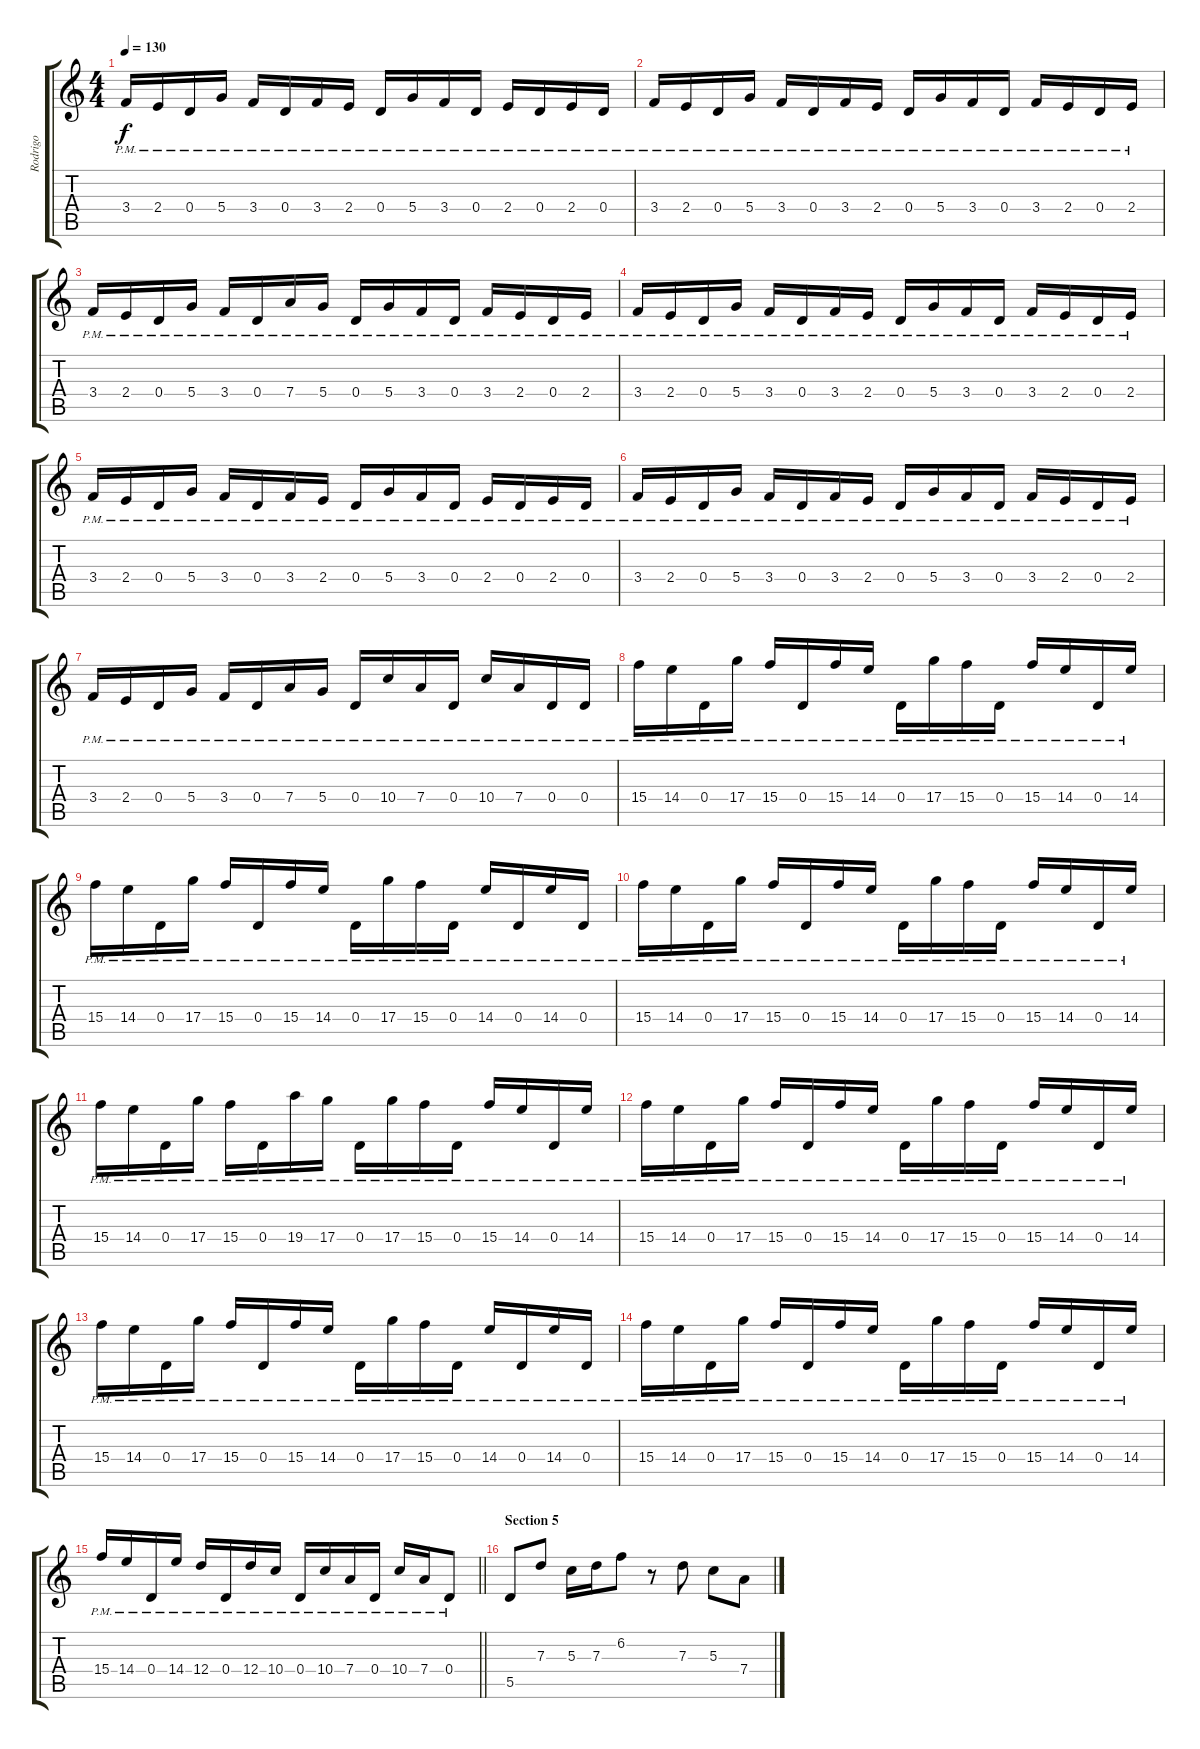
\track ("Rodrigo" "Rodrigo") {instrument acousticguitarnylon}
\staff {score tabs}
\tuning (E4 B3 G3 D3 A2 E2) {hide}
\ts (4 4)
\tempo 130
\clef g2
\ks c
3.4{pm}.16{dy f} 2.4{pm}.16 0.4{pm}.16 5.4{pm}.16 3.4{pm}.16 0.4{pm}.16 3.4{pm}.16 2.4{pm}.16 0.4{pm}.16 5.4{pm}.16 3.4{pm}.16 0.4{pm}.16 2.4{pm}.16 0.4{pm}.16 2.4{pm}.16 0.4{pm}.16 |
3.4{pm}.16 2.4{pm}.16 0.4{pm}.16 5.4{pm}.16 3.4{pm}.16 0.4{pm}.16 3.4{pm}.16 2.4{pm}.16 0.4{pm}.16 5.4{pm}.16 3.4{pm}.16 0.4{pm}.16 3.4{pm}.16 2.4{pm}.16 0.4{pm}.16 2.4{pm}.16 |
3.4{pm}.16 2.4{pm}.16 0.4{pm}.16 5.4{pm}.16 3.4{pm}.16 0.4{pm}.16 7.4{pm}.16 5.4{pm}.16 0.4{pm}.16 5.4{pm}.16 3.4{pm}.16 0.4{pm}.16 3.4{pm}.16 2.4{pm}.16 0.4{pm}.16 2.4{pm}.16 |
3.4{pm}.16 2.4{pm}.16 0.4{pm}.16 5.4{pm}.16 3.4{pm}.16 0.4{pm}.16 3.4{pm}.16 2.4{pm}.16 0.4{pm}.16 5.4{pm}.16 3.4{pm}.16 0.4{pm}.16 3.4{pm}.16 2.4{pm}.16 0.4{pm}.16 2.4{pm}.16 |
3.4{pm}.16 2.4{pm}.16 0.4{pm}.16 5.4{pm}.16 3.4{pm}.16 0.4{pm}.16 3.4{pm}.16 2.4{pm}.16 0.4{pm}.16 5.4{pm}.16 3.4{pm}.16 0.4{pm}.16 2.4{pm}.16 0.4{pm}.16 2.4{pm}.16 0.4{pm}.16 |
3.4{pm}.16 2.4{pm}.16 0.4{pm}.16 5.4{pm}.16 3.4{pm}.16 0.4{pm}.16 3.4{pm}.16 2.4{pm}.16 0.4{pm}.16 5.4{pm}.16 3.4{pm}.16 0.4{pm}.16 3.4{pm}.16 2.4{pm}.16 0.4{pm}.16 2.4{pm}.16 |
3.4{pm}.16 2.4{pm}.16 0.4{pm}.16 5.4{pm}.16 3.4{pm}.16 0.4{pm}.16 7.4{pm}.16 5.4{pm}.16 0.4{pm}.16 10.4{pm}.16 7.4{pm}.16 0.4{pm}.16 10.4{pm}.16 7.4{pm}.16 0.4{pm}.16 0.4{pm}.16 |
15.4{pm}.16 14.4{pm}.16 0.4{pm}.16 17.4{pm}.16 15.4{pm}.16 0.4{pm}.16 15.4{pm}.16 14.4{pm}.16 0.4{pm}.16 17.4{pm}.16 15.4{pm}.16 0.4{pm}.16 15.4{pm}.16 14.4{pm}.16 0.4{pm}.16 14.4{pm}.16 |
15.4{pm}.16 14.4{pm}.16 0.4{pm}.16 17.4{pm}.16 15.4{pm}.16 0.4{pm}.16 15.4{pm}.16 14.4{pm}.16 0.4{pm}.16 17.4{pm}.16 15.4{pm}.16 0.4{pm}.16 14.4{pm}.16 0.4{pm}.16 14.4{pm}.16 0.4{pm}.16 |
15.4{pm}.16 14.4{pm}.16 0.4{pm}.16 17.4{pm}.16 15.4{pm}.16 0.4{pm}.16 15.4{pm}.16 14.4{pm}.16 0.4{pm}.16 17.4{pm}.16 15.4{pm}.16 0.4{pm}.16 15.4{pm}.16 14.4{pm}.16 0.4{pm}.16 14.4{pm}.16 |
15.4{pm}.16 14.4{pm}.16 0.4{pm}.16 17.4{pm}.16 15.4{pm}.16 0.4{pm}.16 19.4{pm}.16 17.4{pm}.16 0.4{pm}.16 17.4{pm}.16 15.4{pm}.16 0.4{pm}.16 15.4{pm}.16 14.4{pm}.16 0.4{pm}.16 14.4{pm}.16 |
15.4{pm}.16 14.4{pm}.16 0.4{pm}.16 17.4{pm}.16 15.4{pm}.16 0.4{pm}.16 15.4{pm}.16 14.4{pm}.16 0.4{pm}.16 17.4{pm}.16 15.4{pm}.16 0.4{pm}.16 15.4{pm}.16 14.4{pm}.16 0.4{pm}.16 14.4{pm}.16 |
15.4{pm}.16 14.4{pm}.16 0.4{pm}.16 17.4{pm}.16 15.4{pm}.16 0.4{pm}.16 15.4{pm}.16 14.4{pm}.16 0.4{pm}.16 17.4{pm}.16 15.4{pm}.16 0.4{pm}.16 14.4{pm}.16 0.4{pm}.16 14.4{pm}.16 0.4{pm}.16 |
15.4{pm}.16 14.4{pm}.16 0.4{pm}.16 17.4{pm}.16 15.4{pm}.16 0.4{pm}.16 15.4{pm}.16 14.4{pm}.16 0.4{pm}.16 17.4{pm}.16 15.4{pm}.16 0.4{pm}.16 15.4{pm}.16 14.4{pm}.16 0.4{pm}.16 14.4{pm}.16 |
\barLineRight lightlight
15.4{pm}.16 14.4{pm}.16 0.4{pm}.16 14.4{pm}.16 12.4{pm}.16 0.4{pm}.16 12.4{pm}.16 10.4{pm}.16 0.4{pm}.16 10.4{pm}.16 7.4{pm}.16 0.4{pm}.16 10.4{pm}.16 7.4{pm}.16 0.4{pm}.8 |
\section ("" "Section 5")
5.5.8 7.3.8 5.3.16 7.3.16 6.2.8 r.8 7.3.8 5.3.8 7.4.8
